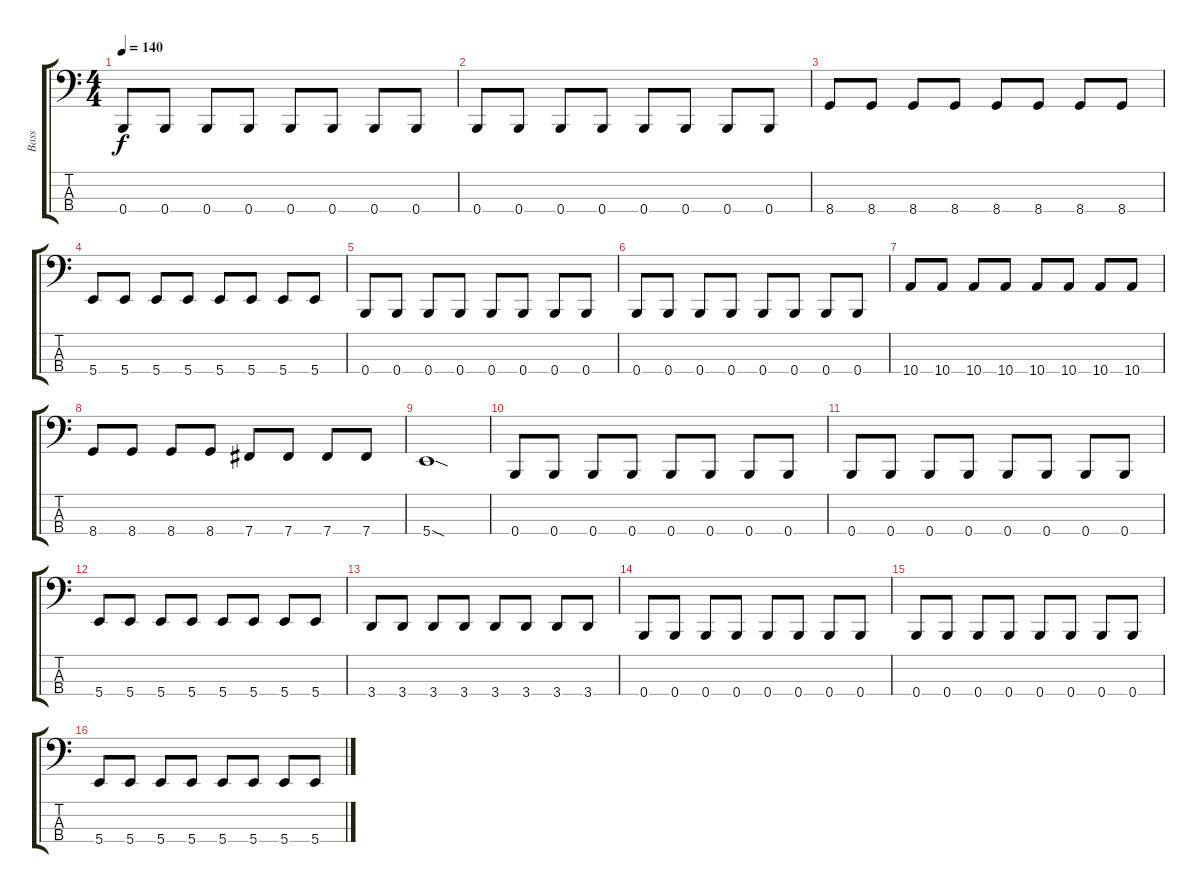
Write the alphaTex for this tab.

\track ("Bass" "Bass") {instrument acousticguitarsteel}
\staff {score tabs}
\tuning (E2 B1 Gb1 B0) {hide}
\ts (4 4)
\tempo 140
\clef f4
\ks c
0.4.8{dy f} 0.4.8 0.4.8 0.4.8 0.4.8 0.4.8 0.4.8 0.4.8 |
0.4.8 0.4.8 0.4.8 0.4.8 0.4.8 0.4.8 0.4.8 0.4.8 |
8.4.8 8.4.8 8.4.8 8.4.8 8.4.8 8.4.8 8.4.8 8.4.8 |
5.4.8 5.4.8 5.4.8 5.4.8 5.4.8 5.4.8 5.4.8 5.4.8 |
0.4.8 0.4.8 0.4.8 0.4.8 0.4.8 0.4.8 0.4.8 0.4.8 |
0.4.8 0.4.8 0.4.8 0.4.8 0.4.8 0.4.8 0.4.8 0.4.8 |
10.4.8 10.4.8 10.4.8 10.4.8 10.4.8 10.4.8 10.4.8 10.4.8 |
8.4.8 8.4.8 8.4.8 8.4.8 7.4.8 7.4.8 7.4.8 7.4.8 |
5.4{sod}.1 |
0.4.8 0.4.8 0.4.8 0.4.8 0.4.8 0.4.8 0.4.8 0.4.8 |
0.4.8 0.4.8 0.4.8 0.4.8 0.4.8 0.4.8 0.4.8 0.4.8 |
5.4.8 5.4.8 5.4.8 5.4.8 5.4.8 5.4.8 5.4.8 5.4.8 |
3.4.8 3.4.8 3.4.8 3.4.8 3.4.8 3.4.8 3.4.8 3.4.8 |
0.4.8 0.4.8 0.4.8 0.4.8 0.4.8 0.4.8 0.4.8 0.4.8 |
0.4.8 0.4.8 0.4.8 0.4.8 0.4.8 0.4.8 0.4.8 0.4.8 |
5.4.8 5.4.8 5.4.8 5.4.8 5.4.8 5.4.8 5.4.8 5.4.8
